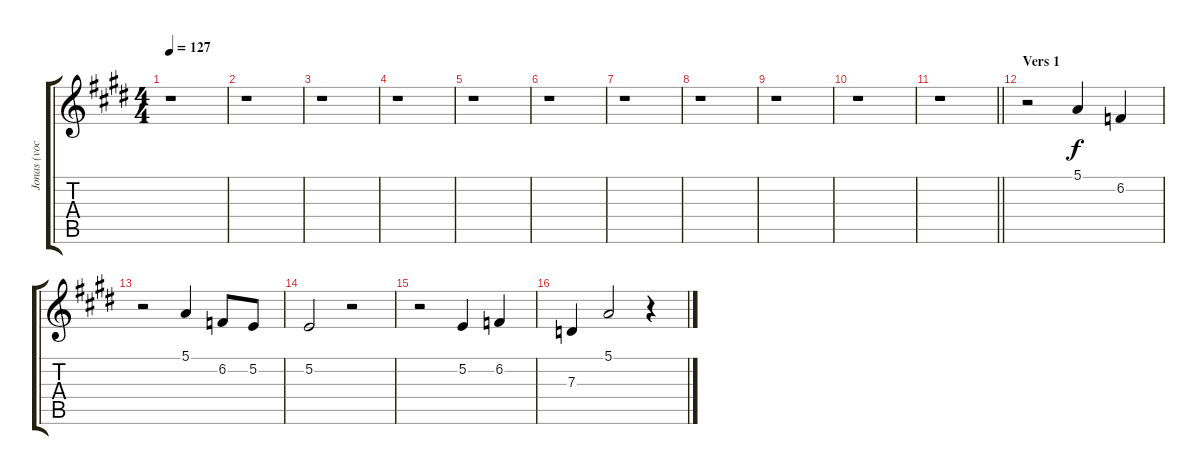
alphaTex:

\track ("Jonas (vocals)" "Jonas (voc") {instrument pad4choir}
\staff {score tabs}
\tuning (E4 B3 G3 D3 A2 E2) {hide}
\ts (4 4)
\tempo 127
\clef g2
\ks e
r.1{dy f} |
r.1 |
r.1 |
r.1 |
r.1 |
r.1 |
r.1 |
r.1 |
r.1 |
r.1 |
\barLineRight lightlight
r.1 |
\section ("" "Vers 1")
r.2 5.1.4 6.2.4 |
r.2 5.1.4 6.2.8 5.2.8 |
5.2.2 r.2 |
r.2 5.2.4 6.2.4 |
7.3.4 5.1.2 r.4
